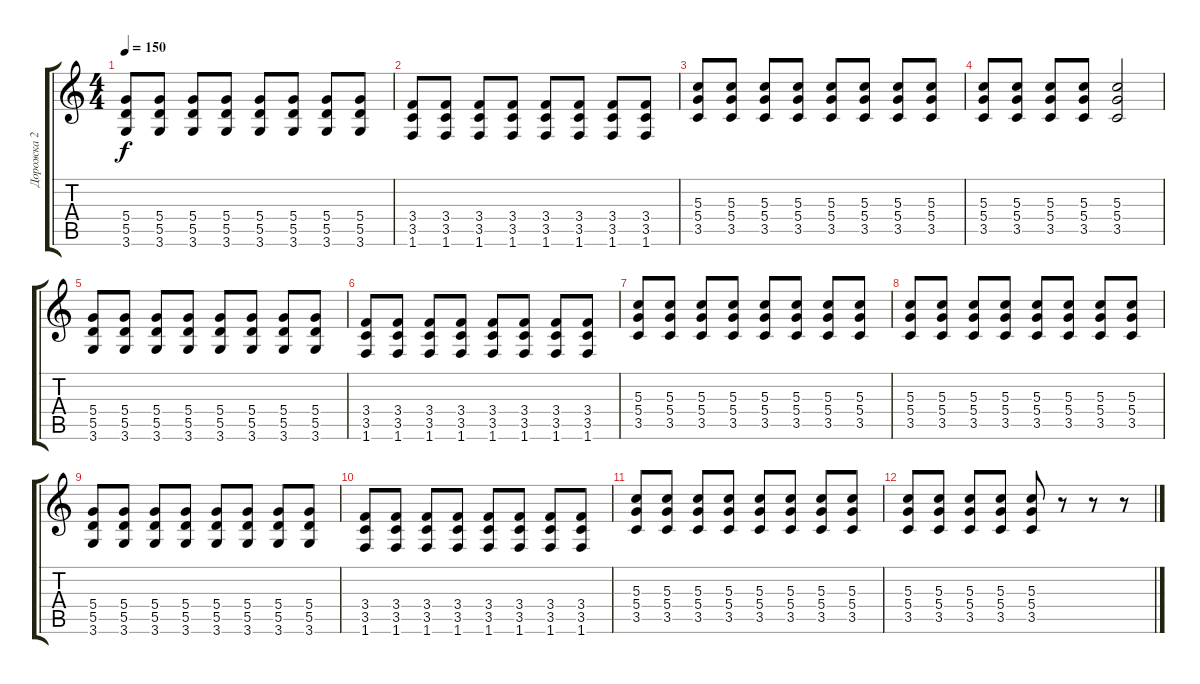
\track ("Дорожка 2" "Дорожка 2") {instrument overdrivenguitar}
\staff {score tabs}
\tuning (E4 B3 G3 D3 A2 E2) {hide}
\ts (4 4)
\tempo 150
\clef g2
\ks c
(5.4 5.5 3.6).8{dy f} (5.4 5.5 3.6).8 (5.4 5.5 3.6).8 (5.4 5.5 3.6).8 (5.4 5.5 3.6).8 (5.4 5.5 3.6).8 (5.4 5.5 3.6).8 (5.4 5.5 3.6).8 |
(3.4 3.5 1.6).8 (3.4 3.5 1.6).8 (3.4 3.5 1.6).8 (3.4 3.5 1.6).8 (3.4 3.5 1.6).8 (3.4 3.5 1.6).8 (3.4 3.5 1.6).8 (3.4 3.5 1.6).8 |
(5.3 5.4 3.5).8 (5.3 5.4 3.5).8 (5.3 5.4 3.5).8 (5.3 5.4 3.5).8 (5.3 5.4 3.5).8 (5.3 5.4 3.5).8 (5.3 5.4 3.5).8 (5.3 5.4 3.5).8 |
(5.3 5.4 3.5).8 (5.3 5.4 3.5).8 (5.3 5.4 3.5).8 (5.3 5.4 3.5).8 (5.3 5.4 3.5).2 |
(5.4 5.5 3.6).8 (5.4 5.5 3.6).8 (5.4 5.5 3.6).8 (5.4 5.5 3.6).8 (5.4 5.5 3.6).8 (5.4 5.5 3.6).8 (5.4 5.5 3.6).8 (5.4 5.5 3.6).8 |
(3.4 3.5 1.6).8 (3.4 3.5 1.6).8 (3.4 3.5 1.6).8 (3.4 3.5 1.6).8 (3.4 3.5 1.6).8 (3.4 3.5 1.6).8 (3.4 3.5 1.6).8 (3.4 3.5 1.6).8 |
(5.3 5.4 3.5).8 (5.3 5.4 3.5).8 (5.3 5.4 3.5).8 (5.3 5.4 3.5).8 (5.3 5.4 3.5).8 (5.3 5.4 3.5).8 (5.3 5.4 3.5).8 (5.3 5.4 3.5).8 |
(5.3 5.4 3.5).8 (5.3 5.4 3.5).8 (5.3 5.4 3.5).8 (5.3 5.4 3.5).8 (5.3 5.4 3.5).8 (5.3 5.4 3.5).8 (5.3 5.4 3.5).8 (5.3 5.4 3.5).8 |
(5.4 5.5 3.6).8 (5.4 5.5 3.6).8 (5.4 5.5 3.6).8 (5.4 5.5 3.6).8 (5.4 5.5 3.6).8 (5.4 5.5 3.6).8 (5.4 5.5 3.6).8 (5.4 5.5 3.6).8 |
(3.4 3.5 1.6).8 (3.4 3.5 1.6).8 (3.4 3.5 1.6).8 (3.4 3.5 1.6).8 (3.4 3.5 1.6).8 (3.4 3.5 1.6).8 (3.4 3.5 1.6).8 (3.4 3.5 1.6).8 |
(5.3 5.4 3.5).8 (5.3 5.4 3.5).8 (5.3 5.4 3.5).8 (5.3 5.4 3.5).8 (5.3 5.4 3.5).8 (5.3 5.4 3.5).8 (5.3 5.4 3.5).8 (5.3 5.4 3.5).8 |
(5.3 5.4 3.5).8 (5.3 5.4 3.5).8 (5.3 5.4 3.5).8 (5.3 5.4 3.5).8 (5.3 5.4 3.5).8 r.8 r.8 r.8
